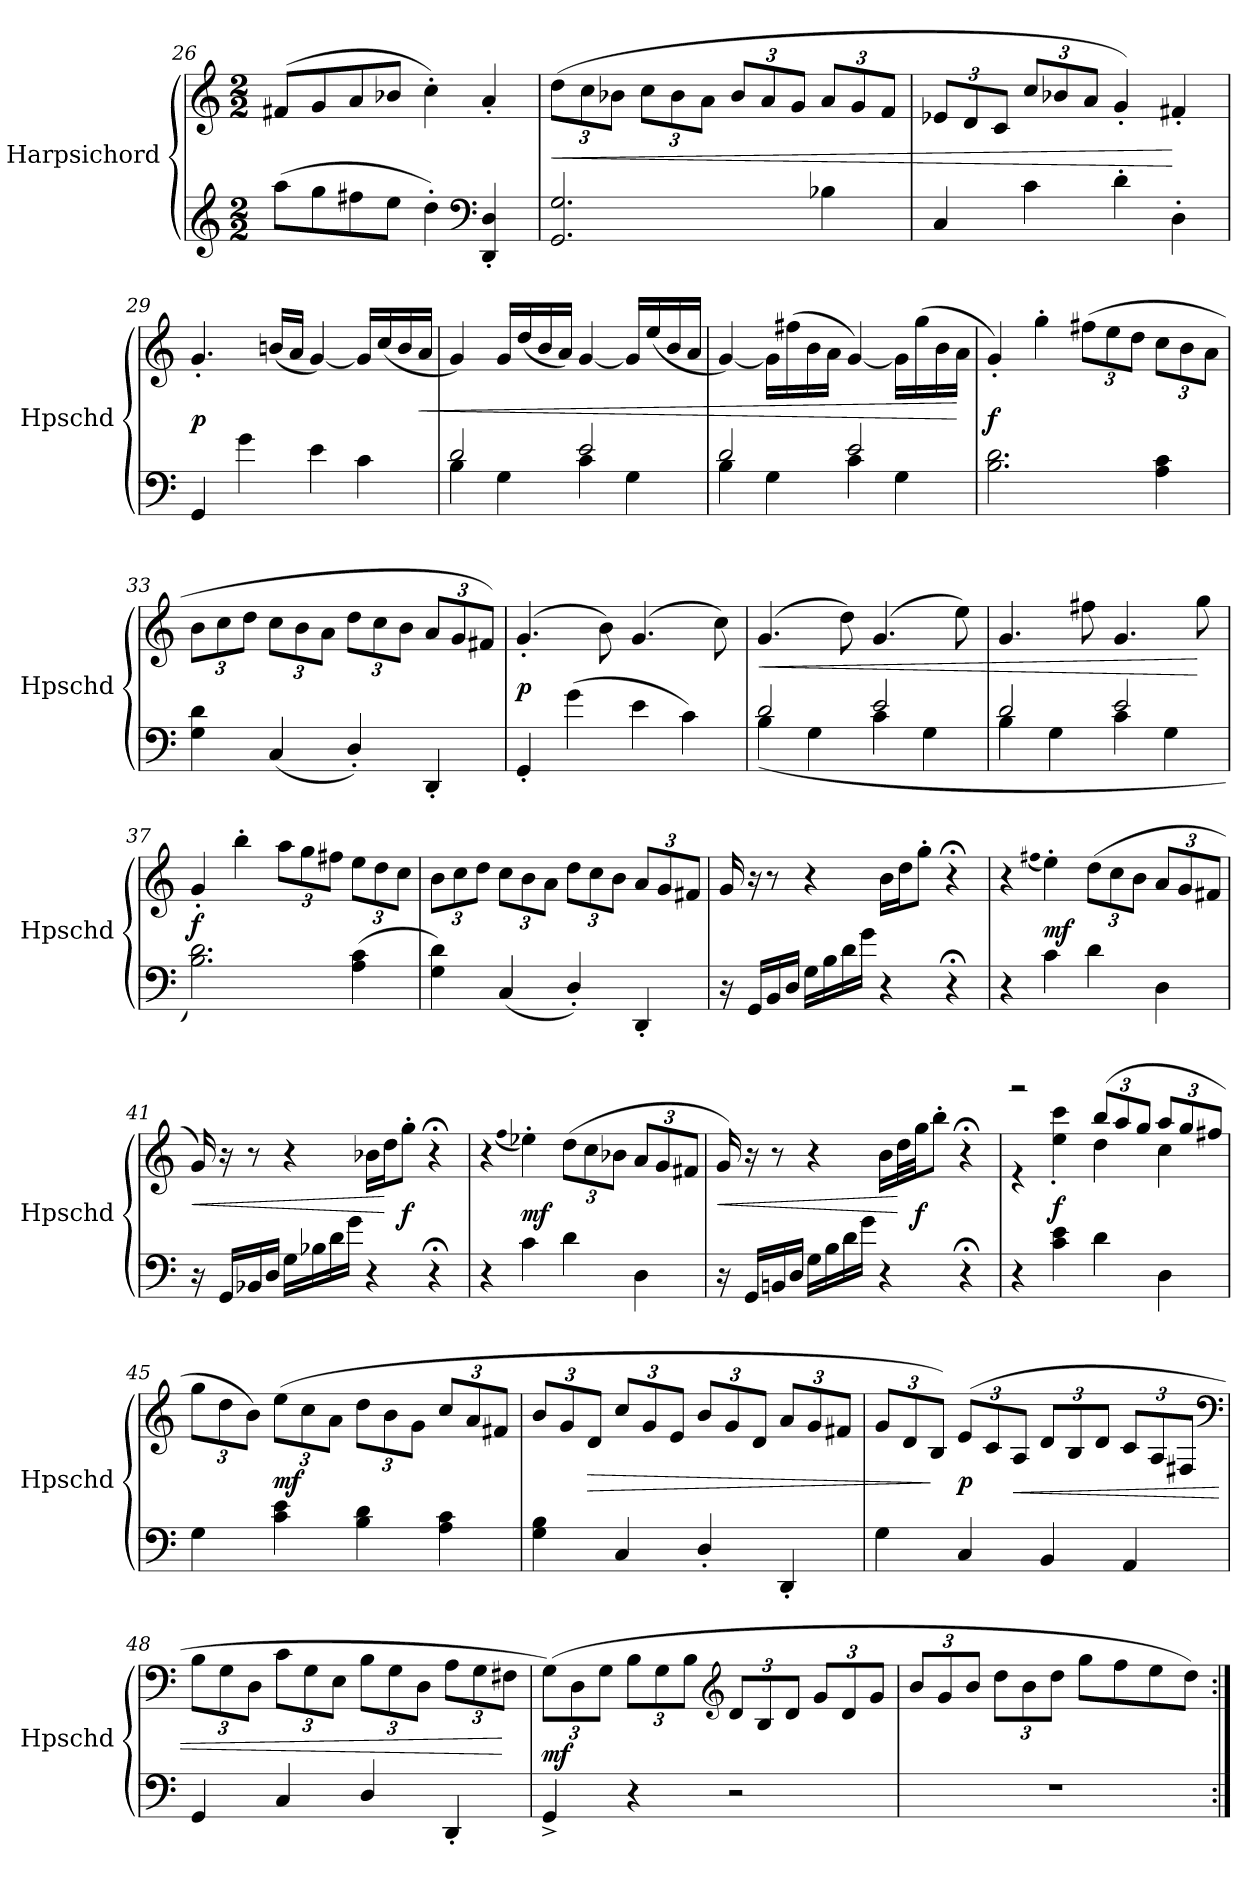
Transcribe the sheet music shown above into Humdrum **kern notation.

**kern	**kern	**dynam
*part1	*part1	*part1
*staff2	*staff1	*staff1/2
*I"Harpsichord	*	*
*I'Hpschd	*	*
*clefG2	*clefG2	*
*k[]	*k[]	*
*C:	*C:	*
*M2/2	*M2/2	*
=26	=26	=26
(8aa\L	(8f#X/L	.
8gg\	8g/	.
8ff#X\	8a/	.
8ee\J	8b-X/J	.
4dd'\)	4cc'\)	.
*clefF4	*	*
4DD'/ 4D'/	4a'/	.
=27	=27	=27
2.GG/ 2.G/	(12dd\L	<
.	12cc\	.
.	12b-X\J	.
.	12cc\L	.
.	12b-\	.
.	12a\J	.
.	12b-/L	.
.	12a/	.
.	12g/J	.
4B-X\	12a/L	.
.	12g/	.
.	12f/J	.
=28	=28	=28
4C/	12e-X/L	.
.	12d/	.
.	12c/J	.
4c\	12cc/L	.
.	12b-X/	.
.	12a/J	.
4d'\	4g'/)	.
4D'\	4f#X'/	[
=29	=29	=29
4GG/	4.g'/	p
4g\	.	.
.	(16bn/LL	.
.	16a/JJ	.
4e\	[4g/)	.
4c\	16g/LL]	.
.	(16cc/	.
.	16b/	.
.	16a/JJ	<
=30	=30	=30
*^	*	*
2d/	4B\	4g/)	.
.	4G\	16g/LL	.
.	.	(16dd/	.
.	.	16b/	.
.	.	16a/JJ)	.
2e/	4c\	[4g/	.
.	4G\	16g/LL]	.
.	.	(16ee/	.
.	.	16b/	.
.	.	16a/JJ	.
=31	=31	=31	=31
2d/	4B\	[4g/)	.
.	4G\	16g\LL]	.
.	.	(16ff#X\	.
.	.	16b\	.
.	.	16a\JJ	.
2e/	4c\	[4g/)	.
.	4G\	16g\LL]	.
.	.	(16gg\	.
.	.	16b\	.
.	.	16a\JJ	[
*v	*v	*	*
=32	=32	=32
2.B\ 2.d\	4g'/)	f
.	4gg'\	.
.	(12ff#X\L	.
.	12ee\	.
.	12dd\J	.
4A\ 4c\	12cc\L	.
.	12b\	.
.	12a\J	.
=33	=33	=33
4G\ 4d\	12b\L	.
.	12cc\	.
.	12dd\J	.
(4C/	12cc\L	.
.	12b\	.
.	12a\J	.
4D'/)	12dd\L	.
.	12cc\	.
.	12b\J	.
4DD'/	12a/L	.
.	12g/	.
.	12f#X/J)	.
=34	=34	=34
4GG'/	(4.g'/	p
(4g\	.	.
.	8b\)	.
4e\	(4.g/	.
4c\)	.	.
.	8cc\)	.
=35	=35	=35
*^	*	*
2d/	(4B\	(4.g/	<
.	4G\	.	.
.	.	8dd\)	.
2e/	4c\	(4.g/	.
.	4G\	.	.
.	.	8ee\)	.
=36	=36	=36	=36
2d/	4B\	4.g/	.
.	4G\	.	.
.	.	8ff#X\	.
2e/	4c\	4.g/	.
.	4G\	.	.
.	.	8gg\	[
*v	*v	*	*
=37	=37	=37
2.B\ 2.d\)	4g'/	f
.	4bb'\	.
.	12aa\L	.
.	12gg\	.
.	12ff#X\J	.
(4A\ 4c\	12ee\L	.
.	12dd\	.
.	12cc\J	.
=38	=38	=38
4G\ 4d\)	12b\L	.
.	12cc\	.
.	12dd\J	.
(4C/	12cc\L	.
.	12b\	.
.	12a\J	.
4D'/)	12dd\L	.
.	12cc\	.
.	12b\J	.
4DD'/	12a/L	.
.	12g/	.
.	12f#X/J	.
=39	=39	=39
16r	16g/	.
16GG/LL	16r	.
16BB/	8r	.
16D/JJ	.	.
16G\LL	4r	.
16B\	.	.
16d\	.	.
16g\JJ	.	.
4r	16b\LL	.
.	16dd\J	.
.	8gg'\J	.
4r;<	4r;<	.
=40	=40	=40
4r	4r	.
.	(qff#X	.
4c\	4ee'\)	mf
4d\	(12dd\L	.
.	12cc\	.
.	12b\J	.
4D\	12a/L	.
.	12g/	.
.	12f#X/J	.
=41	=41	=41
16r	16g/)	<
16GG/LL	16r	.
16BB-X/	8r	.
16D/JJ	.	.
16G\LL	4r	.
16B-X\	.	.
16d\	.	.
16g\JJ	.	.
4r	16b-X\LL	.
.	16dd\J	[
.	8gg'\J	f
4r;<	4r;<	.
=42	=42	=42
4r	4r	.
.	(qff	.
4c\	4ee-X'\)	mf
4d\	(12dd\L	.
.	12cc\	.
.	12b-X\J	.
4D\	12a/L	.
.	12g/	.
.	12f#X/J	.
=43	=43	=43
16r	16g/)	<
16GG/LL	16r	.
16BBn/	8r	.
16D/JJ	.	.
16G\LL	4r	.
16B\	.	.
16d\	.	.
16g\JJ	.	.
4r	16b\LL	.
.	32dd\L	[
.	32gg\JJ	f
.	8bb'\J	.
4r;<	4r;<	.
=44	=44	=44
*	*^	*
4r	2r	4r	.
4c\ 4e\	.	4ee'\ 4ccc'\	f
4d\	(12bb/L	4dd\	.
.	12aa/	.	.
.	12gg/J	.	.
4D\	12aa/L	4cc\	.
.	12gg/	.	.
.	12ff#X/J	.	.
*	*v	*v	*
=45	=45	=45
4G\	12gg\L	.
.	12dd\	.
.	12b\J)	.
4c\ 4e\	(12ee\L	mf
.	12cc\	.
.	12a\J	.
4B\ 4d\	12dd\L	.
.	12b\	.
.	12g\J	.
4A\ 4c\	12cc/L	.
.	12a/	.
.	12f#X/J	.
=46	=46	=46
4G\ 4B\	12b/L	.
.	12g/	.
.	12d/J	>
4C/	12cc/L	.
.	12g/	.
.	12e/J	.
4D'/	12b/L	.
.	12g/	.
.	12d/J	.
4DD'/	12a/L	.
.	12g/	.
.	12f#X/J	.
=47	=47	=47
4G\	12g/L	.
.	12d/	.
.	12B/J)	]
4C/	(12e/L	p
.	12c/	.
.	12A/J	<
4BB/	12d/L	.
.	12B/	.
.	12d/J	.
4AA/	12c/L	.
.	12A/	.
.	12F#X/J	.
*	*clefF4	*
=48	=48	=48
4GG/	12B\L	.
.	12G\	.
.	12D\J	.
4C/	12c\L	.
.	12G\	.
.	12E\J	.
4D/	12B\L	.
.	12G\	.
.	12D\J	.
4DD'/	12A\L	.
.	12G\	.
.	12F#X\J	[
=49	=49	=49
4GG^/	(12G\L)	mf
.	12D\	.
.	12G\J	.
4r	12B\L	.
.	12G\	.
.	12B\J	.
*	*clefG2	*
2r	12d/L	.
.	12B/	.
.	12d/J	.
.	12g/L	.
.	12d/	.
.	12g/J	.
=50	=50	=50
1r	12b/L	.
.	12g/	.
.	12b/J	.
.	12dd\L	.
.	12b\	.
.	12dd\J	.
.	8gg\L	.
.	8ff\	.
.	8ee\	.
.	8dd\J)	.
=:|!	=:|!	=:|!
*-	*-	*-
